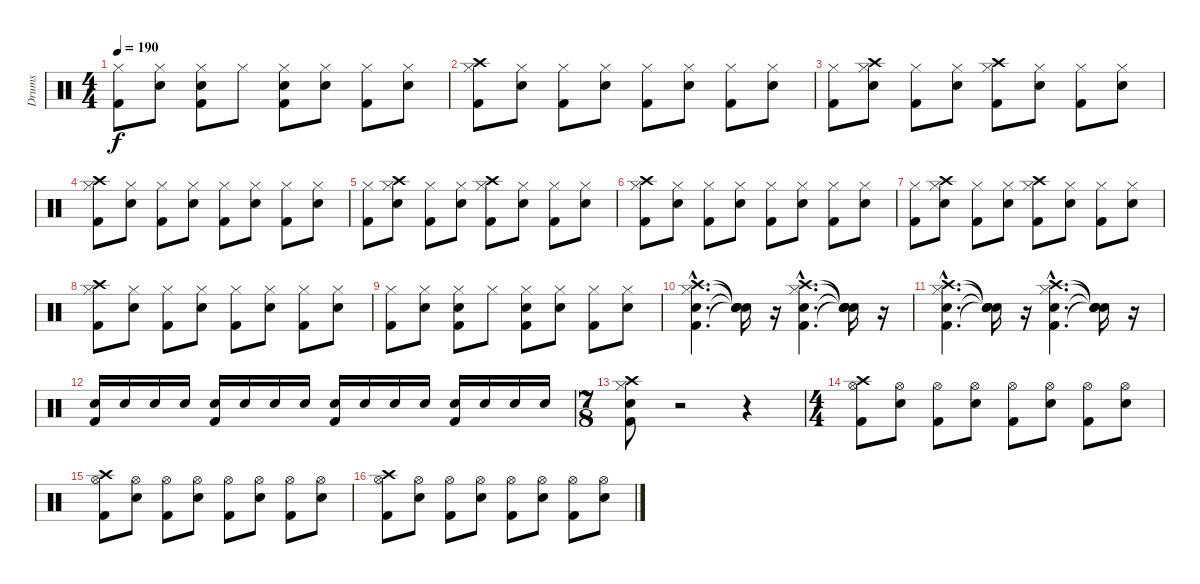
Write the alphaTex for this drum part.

\track ("Drums" "Drums") {instrument percussion}
\staff {score}
\articulation defaults
\ts (4 4)
\tempo 190
\clef neutral
\ks c
("Kick (hit) 2" "Hi-Hat (closed)").8{dy f} ("Snare (hit) 2" "Hi-Hat (closed)").8 ("Kick (hit) 2" "Snare (hit) 2" "Hi-Hat (closed)").8 "Hi-Hat (closed)".8 ("Kick (hit) 2" "Snare (hit) 2" "Hi-Hat (closed)").8 ("Snare (hit) 2" "Hi-Hat (closed)").8 ("Kick (hit) 2" "Hi-Hat (closed)").8 ("Snare (hit) 2" "Hi-Hat (closed)").8 |
("Kick (hit) 2" "Hi-Hat (closed)" "Crash high (hit)").8 ("Snare (hit) 2" "Hi-Hat (closed)").8 ("Kick (hit) 2" "Hi-Hat (closed)").8 ("Snare (hit) 2" "Hi-Hat (closed)").8 ("Kick (hit) 2" "Hi-Hat (closed)").8 ("Snare (hit) 2" "Hi-Hat (closed)").8 ("Kick (hit) 2" "Hi-Hat (closed)").8 ("Snare (hit) 2" "Hi-Hat (closed)").8 |
("Kick (hit) 2" "Hi-Hat (closed)").8 ("Snare (hit) 2" "Hi-Hat (closed)" "Crash high (hit)").8 ("Kick (hit) 2" "Hi-Hat (closed)").8 ("Snare (hit) 2" "Hi-Hat (closed)").8 ("Kick (hit) 2" "Hi-Hat (closed)" "Crash high (hit)").8 ("Snare (hit) 2" "Hi-Hat (closed)").8 ("Kick (hit) 2" "Hi-Hat (closed)").8 ("Snare (hit) 2" "Hi-Hat (closed)").8 |
("Kick (hit) 2" "Hi-Hat (closed)" "Crash high (hit)").8 ("Snare (hit) 2" "Hi-Hat (closed)").8 ("Kick (hit) 2" "Hi-Hat (closed)").8 ("Snare (hit) 2" "Hi-Hat (closed)").8 ("Kick (hit) 2" "Hi-Hat (closed)").8 ("Snare (hit) 2" "Hi-Hat (closed)").8 ("Kick (hit) 2" "Hi-Hat (closed)").8 ("Snare (hit) 2" "Hi-Hat (closed)").8 |
("Kick (hit) 2" "Hi-Hat (closed)").8 ("Snare (hit) 2" "Hi-Hat (closed)" "Crash high (hit)").8 ("Kick (hit) 2" "Hi-Hat (closed)").8 ("Snare (hit) 2" "Hi-Hat (closed)").8 ("Kick (hit) 2" "Hi-Hat (closed)" "Crash high (hit)").8 ("Snare (hit) 2" "Hi-Hat (closed)").8 ("Kick (hit) 2" "Hi-Hat (closed)").8 ("Snare (hit) 2" "Hi-Hat (closed)").8 |
("Kick (hit) 2" "Hi-Hat (closed)" "Crash high (hit)").8 ("Snare (hit) 2" "Hi-Hat (closed)").8 ("Kick (hit) 2" "Hi-Hat (closed)").8 ("Snare (hit) 2" "Hi-Hat (closed)").8 ("Kick (hit) 2" "Hi-Hat (closed)").8 ("Snare (hit) 2" "Hi-Hat (closed)").8 ("Kick (hit) 2" "Hi-Hat (closed)").8 ("Snare (hit) 2" "Hi-Hat (closed)").8 |
("Kick (hit) 2" "Hi-Hat (closed)").8 ("Snare (hit) 2" "Hi-Hat (closed)" "Crash high (hit)").8 ("Kick (hit) 2" "Hi-Hat (closed)").8 ("Snare (hit) 2" "Hi-Hat (closed)").8 ("Kick (hit) 2" "Hi-Hat (closed)" "Crash high (hit)").8 ("Snare (hit) 2" "Hi-Hat (closed)").8 ("Kick (hit) 2" "Hi-Hat (closed)").8 ("Snare (hit) 2" "Hi-Hat (closed)").8 |
("Kick (hit) 2" "Hi-Hat (closed)" "Crash high (hit)").8 ("Snare (hit) 2" "Hi-Hat (closed)").8 ("Kick (hit) 2" "Hi-Hat (closed)").8 ("Snare (hit) 2" "Hi-Hat (closed)").8 ("Kick (hit) 2" "Hi-Hat (closed)").8 ("Snare (hit) 2" "Hi-Hat (closed)").8 ("Kick (hit) 2" "Hi-Hat (closed)").8 ("Snare (hit) 2" "Hi-Hat (closed)").8 |
("Kick (hit) 2" "Hi-Hat (closed)").8 ("Snare (hit) 2" "Hi-Hat (closed)").8 ("Kick (hit) 2" "Snare (hit) 2" "Hi-Hat (closed)").8 "Hi-Hat (closed)".8 ("Kick (hit) 2" "Snare (hit) 2" "Hi-Hat (closed)").8 ("Snare (hit) 2" "Hi-Hat (closed)").8 ("Kick (hit) 2" "Hi-Hat (closed)").8 ("Snare (hit) 2" "Hi-Hat (closed)").8 |
("Kick (hit) 2"{hac} "Snare (hit) 2"{hac} "Hi-Hat (closed)"{hac} "Crash high (hit)"{hac}).4{d} ("Snare (hit)"{t} "Snare (hit)"{t} "Snare (hit)"{t} "Snare (hit)"{t}).16 r.16 ("Kick (hit) 2"{hac} "Snare (hit) 2"{hac} "Hi-Hat (closed)"{hac} "Crash high (hit)"{hac}).4{d} ("Snare (hit)"{t} "Snare (hit)"{t} "Snare (hit)"{t} "Snare (hit)"{t}).16 r.16 |
("Kick (hit) 2"{hac} "Snare (hit) 2"{hac} "Hi-Hat (closed)"{hac} "Crash high (hit)"{hac}).4{d} ("Snare (hit)"{t} "Snare (hit)"{t} "Snare (hit)"{t} "Snare (hit)"{t}).16 r.16 ("Kick (hit) 2"{hac} "Snare (hit) 2"{hac} "Hi-Hat (closed)"{hac} "Crash high (hit)"{hac}).4{d} ("Snare (hit)"{t} "Snare (hit)"{t} "Snare (hit)"{t} "Snare (hit)"{t}).16 r.16 |
("Kick (hit) 2" "Snare (hit) 2").16 "Snare (hit) 2".16 "Snare (hit) 2".16 "Snare (hit) 2".16 ("Kick (hit) 2" "Snare (hit) 2").16 "Snare (hit) 2".16 "Snare (hit) 2".16 "Snare (hit) 2".16 ("Kick (hit) 2" "Snare (hit) 2").16 "Snare (hit) 2".16 "Snare (hit) 2".16 "Snare (hit) 2".16 ("Kick (hit) 2" "Snare (hit) 2").16 "Snare (hit) 2".16 "Snare (hit) 2".16 "Snare (hit) 2".16 |
\ts (7 8)
("Kick (hit) 2" "Snare (hit) 2" "Hi-Hat (closed)" "Crash high (hit)").8 r.2 r.4 |
\ts (4 4)
("Kick (hit) 2" "Hi-Hat (open)" "Crash high (hit)").8 ("Snare (hit) 2" "Hi-Hat (open)").8 ("Kick (hit) 2" "Hi-Hat (open)").8 ("Snare (hit) 2" "Hi-Hat (open)").8 ("Kick (hit) 2" "Hi-Hat (open)").8 ("Snare (hit) 2" "Hi-Hat (open)").8 ("Kick (hit) 2" "Hi-Hat (open)").8 ("Snare (hit) 2" "Hi-Hat (open)").8 |
("Kick (hit) 2" "Hi-Hat (open)" "Crash high (hit)").8 ("Snare (hit) 2" "Hi-Hat (open)").8 ("Kick (hit) 2" "Hi-Hat (open)").8 ("Snare (hit) 2" "Hi-Hat (open)").8 ("Kick (hit) 2" "Hi-Hat (open)").8 ("Snare (hit) 2" "Hi-Hat (open)").8 ("Kick (hit) 2" "Hi-Hat (open)").8 ("Snare (hit) 2" "Hi-Hat (open)").8 |
("Kick (hit) 2" "Hi-Hat (open)" "Crash high (hit)").8 ("Snare (hit) 2" "Hi-Hat (open)").8 ("Kick (hit) 2" "Hi-Hat (open)").8 ("Snare (hit) 2" "Hi-Hat (open)").8 ("Kick (hit) 2" "Hi-Hat (open)").8 ("Snare (hit) 2" "Hi-Hat (open)").8 ("Kick (hit) 2" "Hi-Hat (open)").8 ("Snare (hit) 2" "Hi-Hat (open)").8
